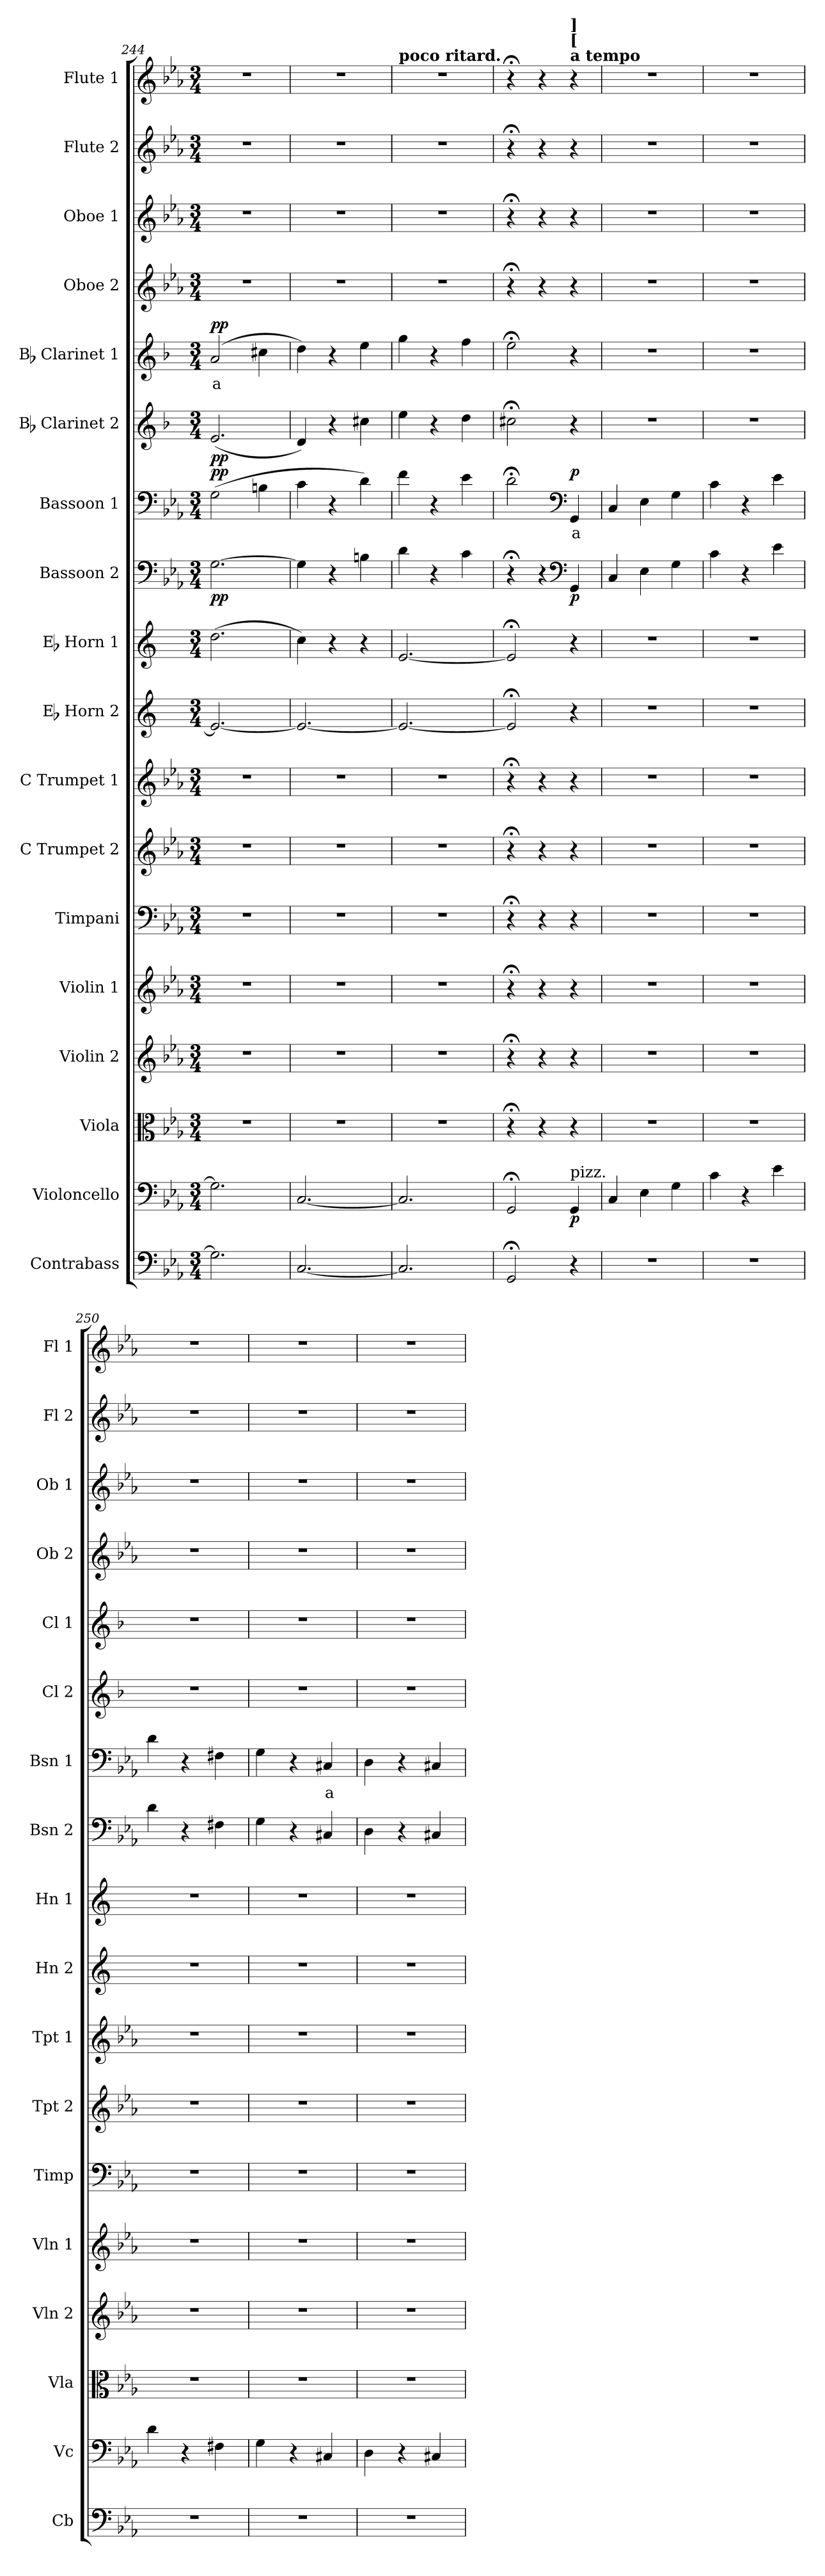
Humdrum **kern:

**kern	**kern	**dynam	**kern	**kern	**kern	**kern	**kern	**kern	**kern	**kern	**kern	**dynam	**kern	**text	**dynam	**kern	**dynam	**kern	**text	**dynam	**kern	**kern	**kern	**kern
*part18	*part17	*part17	*part16	*part15	*part14	*part13	*part12	*part11	*part10	*part9	*part8	*part8	*part7	*part7	*part7	*part6	*part6	*part5	*part5	*part5	*part4	*part3	*part2	*part1
*staff18	*staff17	*staff17	*staff16	*staff15	*staff14	*staff13	*staff12	*staff11	*staff10	*staff9	*staff8	*staff8	*staff7	*staff7	*staff7	*staff6	*staff6	*staff5	*staff5	*staff5	*staff4	*staff3	*staff2	*staff1
*I"Contrabass	*I"Violoncello	*	*I"Viola	*I"Violin 2	*I"Violin 1	*I"Timpani	*I"C Trumpet 2	*I"C Trumpet 1	*I"Eb Horn 2	*I"Eb Horn 1	*I"Bassoon 2	*	*I"Bassoon 1	*	*	*I"Bb Clarinet 2	*	*I"Bb Clarinet 1	*	*	*I"Oboe 2	*I"Oboe 1	*I"Flute 2	*I"Flute 1
*I'Cb	*I'Vc	*	*I'Vla	*I'Vln 2	*I'Vln 1	*I'Timp	*I'Tpt 2	*I'Tpt 1	*I'Hn 2	*I'Hn 1	*I'Bsn 2	*	*I'Bsn 1	*	*	*I'Cl 2	*	*I'Cl 1	*	*	*I'Ob 2	*I'Ob 1	*I'Fl 2	*I'Fl 1
*clefF4	*clefF4	*	*clefC3	*clefG2	*clefG2	*clefF4	*clefG2	*clefG2	*clefG2	*clefG2	*clefF4	*	*clefF4	*	*	*clefG2	*	*clefG2	*	*	*clefG2	*clefG2	*clefG2	*clefG2
*ITrd7c12	*	*	*	*	*	*	*	*	*ITrd5c9	*ITrd5c9	*	*	*	*	*	*ITrd1c2	*	*ITrd1c2	*	*	*	*	*	*
*k[b-e-a-]	*k[b-e-a-]	*	*k[b-e-a-]	*k[b-e-a-]	*k[b-e-a-]	*k[b-e-a-]	*k[b-e-a-]	*k[b-e-a-]	*k[b-e-a-]	*k[b-e-a-]	*k[b-e-a-]	*	*k[b-e-a-]	*	*	*k[b-e-a-]	*	*k[b-e-a-]	*	*	*k[b-e-a-]	*k[b-e-a-]	*k[b-e-a-]	*k[b-e-a-]
*M3/4	*M3/4	*	*M3/4	*M3/4	*M3/4	*M3/4	*M3/4	*M3/4	*M3/4	*M3/4	*M3/4	*	*M3/4	*	*	*M3/4	*	*M3/4	*	*	*M3/4	*M3/4	*M3/4	*M3/4
=244	=244	=244	=244	=244	=244	=244	=244	=244	=244	=244	=244	=244	=244	=244	=244	=244	=244	=244	=244	=244	=244	=244	=244	=244
!	!	!	!	!	!	!	!	!	!	!	!	!LO:DY:b	!	!	!LO:DY:b	!	!LO:DY:b	!	!LO:LY:b:color=#FF0000	!LO:DY:b	!	!	!	!
2.GG\]	2.G\]	.	2.r	2.r	2.r	2.r	2.r	2.r	2.G/_	(2.f\	[2.G\	pp	(2G\	.	pp	(2.d/	pp	(2g/	a	pp	2.r	2.r	2.r	2.r
.	.	.	.	.	.	.	.	.	.	.	.	.	4Bn\	.	.	.	.	4bn\	.	.	.	.	.	.
=245	=245	=245	=245	=245	=245	=245	=245	=245	=245	=245	=245	=245	=245	=245	=245	=245	=245	=245	=245	=245	=245	=245	=245	=245
[2.CC/	[2.C/	.	2.r	2.r	2.r	2.r	2.r	2.r	2.G/_	4e-\)	4G\]	.	4c\	.	.	4c/)	.	4cc\)	.	.	2.r	2.r	2.r	2.r
.	.	.	.	.	.	.	.	.	.	4r	4r	.	4r	.	.	4r	.	4r	.	.	.	.	.	.
.	.	.	.	.	.	.	.	.	.	4r	4Bn\	.	4d\)	.	.	4bn\	.	4dd\	.	.	.	.	.	.
=246	=246	=246	=246	=246	=246	=246	=246	=246	=246	=246	=246	=246	=246	=246	=246	=246	=246	=246	=246	=246	=246	=246	=246	=246
!	!	!	!	!	!	!	!	!	!	!	!	!	!	!	!	!	!	!	!	!	!	!	!	!LO:TX:a:B:t=poco ritard.
2.CC/]	2.C/]	.	2.r	2.r	2.r	2.r	2.r	2.r	2.G/_	[2.G/	4d\	.	4f\	.	.	4dd\	.	4ff\	.	.	2.r	2.r	2.r	2.r
.	.	.	.	.	.	.	.	.	.	.	4r	.	4r	.	.	4r	.	4r	.	.	.	.	.	.
.	.	.	.	.	.	.	.	.	.	.	4c\	.	4e-\	.	.	4cc\	.	4ee-\	.	.	.	.	.	.
=247	=247	=247	=247	=247	=247	=247	=247	=247	=247	=247	=247	=247	=247	=247	=247	=247	=247	=247	=247	=247	=247	=247	=247	=247
2GGG;</	2GG;</	.	4r;<	4r;<	4r;<	4r;<	4r;<	4r;<	2G;</]	2G;</]	4r;<	.	2d;<\	.	.	2bn;<\	.	2dd;<\	.	.	4r;<	4r;<	4r;<	4r;<
.	.	.	4r	4r	4r	4r	4r	4r	.	.	4r	.	.	.	.	.	.	.	.	.	4r	4r	4r	4r
*	*	*	*	*	*	*	*	*	*	*	*clefF4	*	*clefF4	*	*	*	*	*	*	*	*	*	*	*
*	*	*	*	*	*	*	*	*	*	*	*	*	*	*	*	*	*	*	*	*	*	*	*	*MM288
!	!	!	!	!	!	!	!	!	!	!	!	!	!	!	!	!	!	!	!	!	!	!	!	!LO:TX:a:B:t=a tempo
!	!	!	!	!	!	!	!	!	!	!	!	!	!	!	!	!	!	!	!	!	!	!	!	!LO:TX:a:B:t=[
!	!	!	!	!	!	!	!	!	!	!	!	!	!	!	!	!	!	!	!	!	!	!	!	!LO:TX:a:B:t=]
!	!LO:TX:a:t=pizz.	!	!	!	!	!	!	!	!	!	!	!	!	!	!	!	!	!	!	!	!	!	!	!
!	!	!LO:DY:b	!	!	!	!	!	!	!	!	!	!LO:DY:b	!	!LO:LY:b:color=#FF0000	!LO:DY:b	!	!	!	!	!	!	!	!	!
4r	4GG/	p	4r	4r	4r	4r	4r	4r	4r	4r	4GG/	p	4GG/	a	p	4r	.	4r	.	.	4r	4r	4r	4r
=248	=248	=248	=248	=248	=248	=248	=248	=248	=248	=248	=248	=248	=248	=248	=248	=248	=248	=248	=248	=248	=248	=248	=248	=248
2.r	4C/	.	2.r	2.r	2.r	2.r	2.r	2.r	2.r	2.r	4C/	.	4C/	.	.	2.r	.	2.r	.	.	2.r	2.r	2.r	2.r
.	4E-\	.	.	.	.	.	.	.	.	.	4E-\	.	4E-\	.	.	.	.	.	.	.	.	.	.	.
.	4G\	.	.	.	.	.	.	.	.	.	4G\	.	4G\	.	.	.	.	.	.	.	.	.	.	.
=249	=249	=249	=249	=249	=249	=249	=249	=249	=249	=249	=249	=249	=249	=249	=249	=249	=249	=249	=249	=249	=249	=249	=249	=249
2.r	4c\	.	2.r	2.r	2.r	2.r	2.r	2.r	2.r	2.r	4c\	.	4c\	.	.	2.r	.	2.r	.	.	2.r	2.r	2.r	2.r
.	4r	.	.	.	.	.	.	.	.	.	4r	.	4r	.	.	.	.	.	.	.	.	.	.	.
.	4e-\	.	.	.	.	.	.	.	.	.	4e-\	.	4e-\	.	.	.	.	.	.	.	.	.	.	.
!!LO:PB:g=z
=250	=250	=250	=250	=250	=250	=250	=250	=250	=250	=250	=250	=250	=250	=250	=250	=250	=250	=250	=250	=250	=250	=250	=250	=250
2.r	4d\	.	2.r	2.r	2.r	2.r	2.r	2.r	2.r	2.r	4d\	.	4d\	.	.	2.r	.	2.r	.	.	2.r	2.r	2.r	2.r
.	4r	.	.	.	.	.	.	.	.	.	4r	.	4r	.	.	.	.	.	.	.	.	.	.	.
.	4F#X\	.	.	.	.	.	.	.	.	.	4F#X\	.	4F#X\	.	.	.	.	.	.	.	.	.	.	.
=251	=251	=251	=251	=251	=251	=251	=251	=251	=251	=251	=251	=251	=251	=251	=251	=251	=251	=251	=251	=251	=251	=251	=251	=251
2.r	4G\	.	2.r	2.r	2.r	2.r	2.r	2.r	2.r	2.r	4G\	.	4G\	.	.	2.r	.	2.r	.	.	2.r	2.r	2.r	2.r
.	4r	.	.	.	.	.	.	.	.	.	4r	.	4r	.	.	.	.	.	.	.	.	.	.	.
!	!	!	!	!	!	!	!	!	!	!	!	!	!	!LO:LY:b:color=#FF0000	!	!	!	!	!	!	!	!	!	!
.	4C#X/	.	.	.	.	.	.	.	.	.	4C#X/	.	4C#X/	a	.	.	.	.	.	.	.	.	.	.
=252	=252	=252	=252	=252	=252	=252	=252	=252	=252	=252	=252	=252	=252	=252	=252	=252	=252	=252	=252	=252	=252	=252	=252	=252
2.r	4D\	.	2.r	2.r	2.r	2.r	2.r	2.r	2.r	2.r	4D\	.	4D\	.	.	2.r	.	2.r	.	.	2.r	2.r	2.r	2.r
.	4r	.	.	.	.	.	.	.	.	.	4r	.	4r	.	.	.	.	.	.	.	.	.	.	.
.	4C#X/	.	.	.	.	.	.	.	.	.	4C#X/	.	4C#X/	.	.	.	.	.	.	.	.	.	.	.
=	=	=	=	=	=	=	=	=	=	=	=	=	=	=	=	=	=	=	=	=	=	=	=	=
*-	*-	*-	*-	*-	*-	*-	*-	*-	*-	*-	*-	*-	*-	*-	*-	*-	*-	*-	*-	*-	*-	*-	*-	*-
